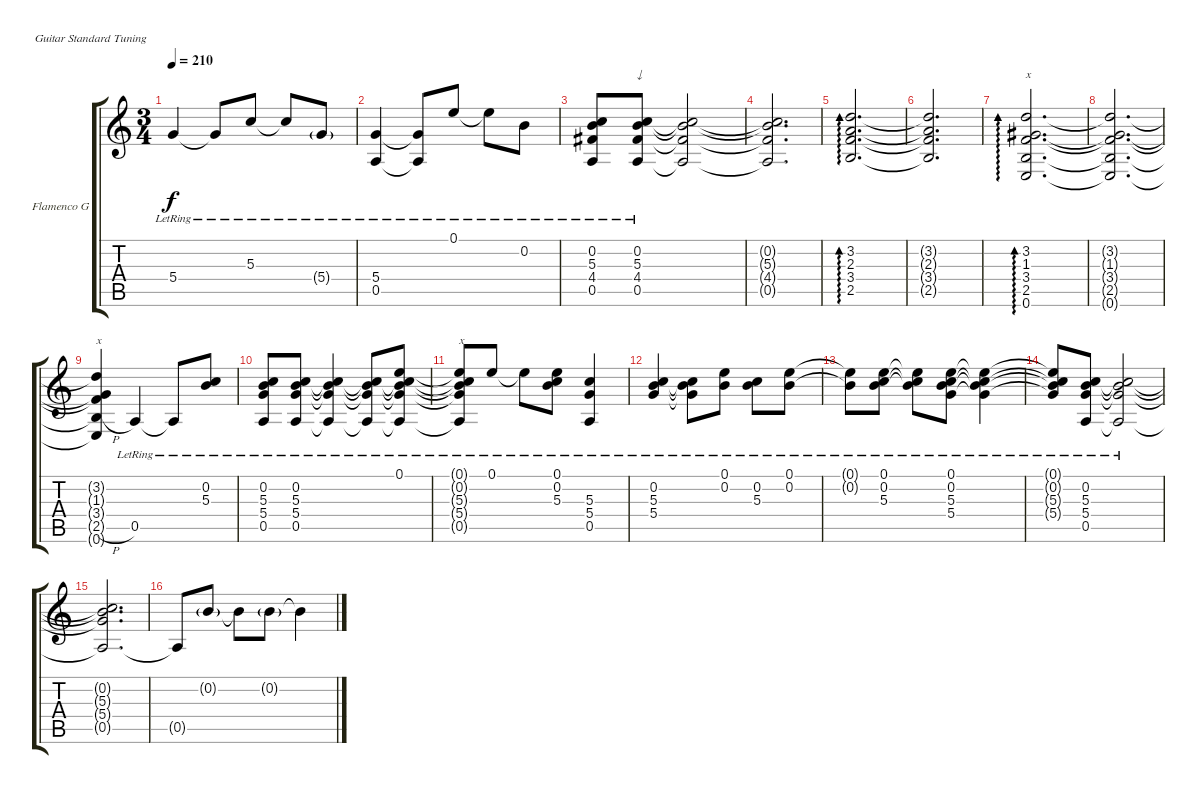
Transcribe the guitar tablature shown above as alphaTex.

\defaultSystemsLayout 4
\bracketExtendMode groupsimilarinstruments
\firstSystemTrackNameOrientation horizontal
\otherSystemsTrackNameOrientation horizontal
\track ("Flamenco Guitar" "Flamenco G") {instrument acousticguitarnylon}
\staff {score tabs}
\tuning (E4 B3 G3 D3 A2 E2)
\ts (3 4)
\tempo 210
\clef g2
\ks c
5.4{lr}.4{dy f} 5.4{lr t}.8 5.3{lr}.8 5.3{lr t}.8 5.4{g lr}.8 |
(0.5{lr} 5.4{lr}).4 (5.4{lr t} 0.5{lr t}).8 0.1{lr}.8 0.1{lr t}.8 0.2{lr}.8 |
(0.5{lr} 4.4{lr} 5.3{lr} 0.2{lr}).8 (0.5{lr} 4.4{lr} 5.3{lr} 0.2{lr}).8{txt "↓"} (0.2{t} 5.3{t} 4.4{t} 0.5{t}).2 |
(0.5{t} 4.4{t} 5.3{t} 0.2{t}).2{d} |
(2.5 3.4 2.3 3.2).2{d ad 0} |
(3.2{t} 2.3{t} 3.4{t} 2.5{t}).2{d} |
(0.6 3.4 2.5 1.3 3.2).2{d ad 0 txt "x"} |
(3.2{t} 1.3{t} 3.4{t} 2.5{t} 0.6{t}).2{d} |
(0.6{t} 2.5{h t} 3.4{t} 1.3{t} 3.2{t}).4{txt "x"} 0.5{lr}.4 0.5{lr t}.8 (0.2{lr} 5.3{lr}).8 |
(0.5{lr} 5.4{lr} 5.3{lr} 0.2{lr}).8 (0.2{lr} 5.3{lr} 5.4{lr} 0.5{lr}).8 (0.5{lr t} 5.4{lr t} 5.3{lr t} 0.2{lr t}).4 (0.2{lr t} 5.3{lr t} 5.4{lr t} 0.5{lr t}).8 (0.1{lr} 0.5{lr t} 5.4{lr t} 5.3{lr t} 0.2{lr t}).8 |
(0.5{lr t} 5.4{lr t} 5.3{lr t} 0.2{lr t} 0.1{lr t}).8{txt "x"} 0.1{lr}.8 0.1{lr t}.8 (0.1{lr} 0.2{lr} 5.3{lr}).8 (5.4{lr} 5.3{lr} 0.5{lr}).4 |
(5.4{lr} 5.3{lr} 0.2{lr}).4 (0.2{lr t} 5.3{lr t} 5.4{lr t}).8 (0.1{lr} 0.2{lr}).8 (0.2{lr} 5.3{lr}).8 (0.1{lr} 0.2{lr}).8 |
(0.2{lr t} 0.1{lr t}).8 (0.1{lr} 0.2{lr} 5.3{lr}).8 (5.3{lr t} 0.2{lr t} 0.1{lr t}).8 (0.2{lr} 0.1{lr} 5.3{lr} 5.4{lr}).8 (5.4{lr t} 5.3{lr t} 0.2{lr t} 0.1{lr t}).4 |
(0.1{lr t} 0.2{lr t} 5.3{lr t} 5.4{lr t}).8 (0.5{lr} 5.4{lr} 5.3{lr} 0.2{lr}).8 (0.2{lr t} 5.3{lr t} 5.4{lr t} 0.5{lr t}).2 |
(0.5{t} 5.4{t} 5.3{t} 0.2{t}).2{d} |
0.5{t}.8 0.2{g}.8 0.2{t}.8 0.2{g}.8 0.2{t}.4
